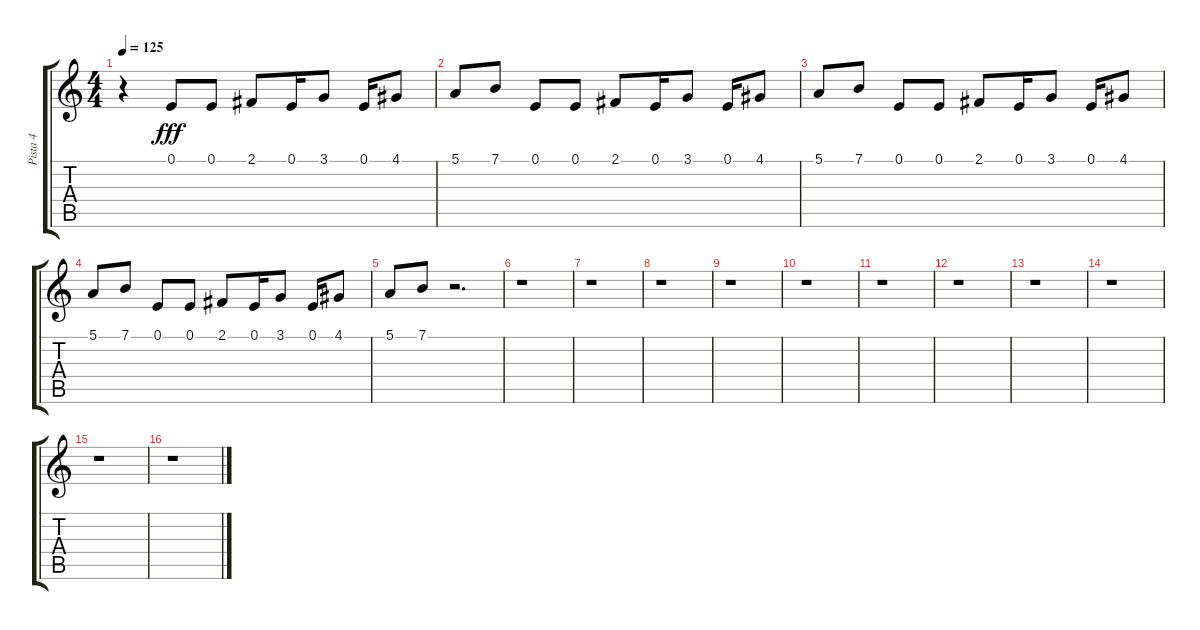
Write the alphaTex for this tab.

\track ("Pista 4" "Pista 4") {instrument pad3polysynth}
\staff {score tabs}
\tuning (E4 B3 G3 D3 A2 E2) {hide}
\ts (4 4)
\tempo 125
\clef g2
\ks c
r.4{dy fff} 0.1.8 0.1.8 2.1.8 0.1.16 3.1.8 0.1.16 4.1.8 |
5.1.8 7.1.8 0.1.8 0.1.8 2.1.8 0.1.16 3.1.8 0.1.16 4.1.8 |
5.1.8 7.1.8 0.1.8 0.1.8 2.1.8 0.1.16 3.1.8 0.1.16 4.1.8 |
5.1.8 7.1.8 0.1.8 0.1.8 2.1.8 0.1.16 3.1.8 0.1.16 4.1.8 |
5.1.8 7.1.8 r.2{d} |
r.1 |
r.1 |
r.1 |
r.1 |
r.1 |
r.1 |
r.1 |
r.1 |
r.1 |
r.1 |
r.1
